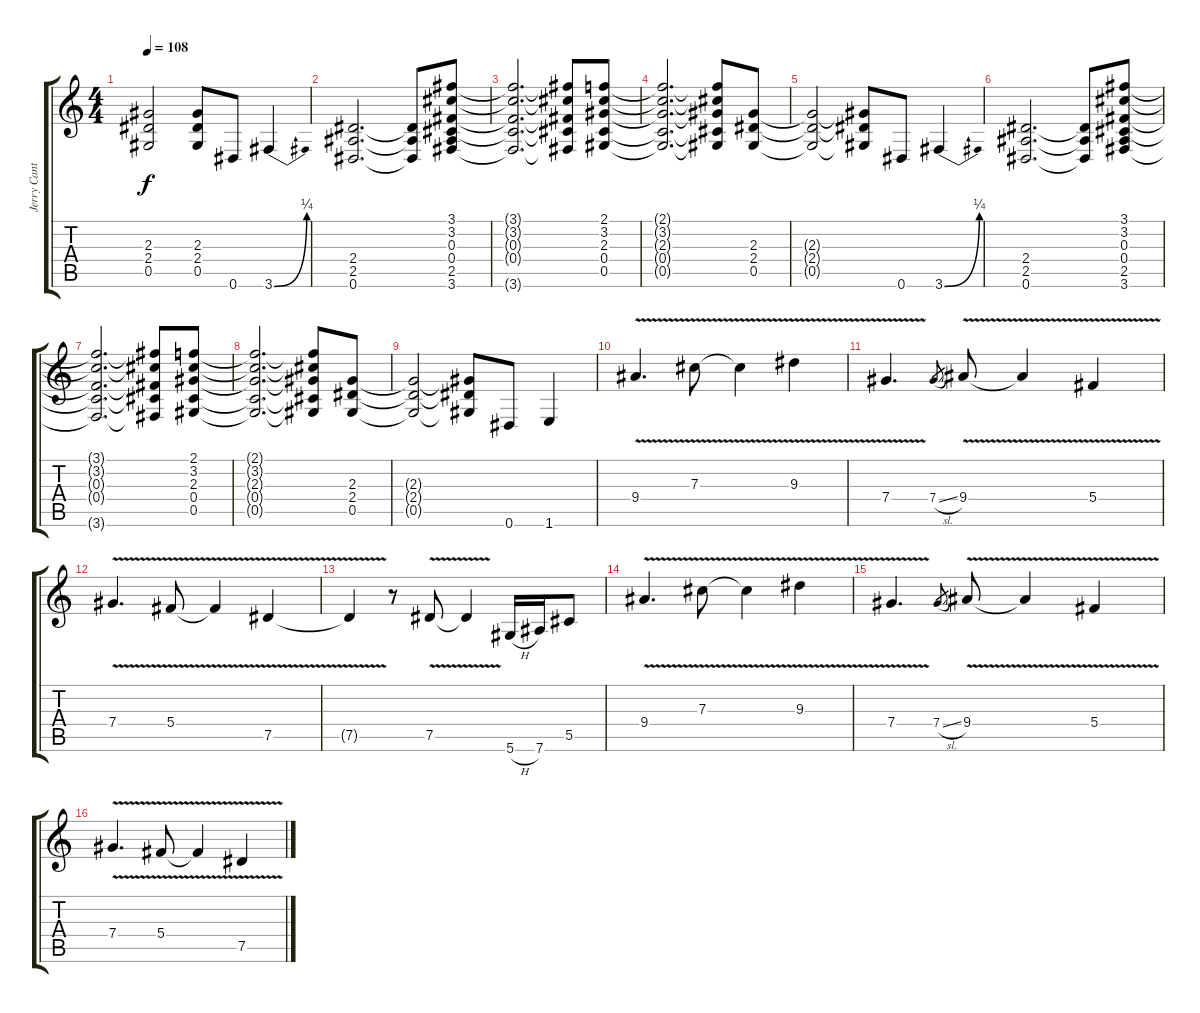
\track ("Jerry Cantrell - Guitar 1" "Jerry Cant") {instrument overdrivenguitar}
\staff {score tabs}
\tuning (Eb4 Bb3 Gb3 Db3 Ab2 Eb2) {hide}
\ts (4 4)
\tempo 108
\clef g2
\ks c
(2.3{t} 2.4{t} 0.5{t}).2{dy f} (2.3 2.4 0.5).8 0.6.8 3.6{be (bend 0 0 60 1)}.4 |
(2.4 2.5 0.6).2{d} (2.4{t} 2.5{t} 0.6{t}).8 (3.1 3.2 0.3 0.4 2.5 3.6).8 |
(3.1{t} 3.2{t} 0.3{t} 0.4{t} 3.6{t}).2{d} (3.1{t} 3.2{t} 0.3{t} 0.4{t} 3.6{t}).8 (2.1 3.2 2.3 0.4 0.5).8 |
(2.1{t} 3.2{t} 2.3{t} 0.4{t} 0.5{t}).2{d} (2.1{t} 3.2{t} 2.3{t} 0.4{t} 0.5{t}).8 (2.3 2.4 0.5).8 |
(2.3{t} 2.4{t} 0.5{t}).2 (2.3{t} 2.4{t} 0.5{t}).8 0.6.8 3.6{be (bend 0 0 60 1)}.4 |
(2.4 2.5 0.6).2{d} (2.4{t} 2.5{t} 0.6{t}).8 (3.1 3.2 0.3 0.4 2.5 3.6).8 |
(3.1{t} 3.2{t} 0.3{t} 0.4{t} 3.6{t}).2{d} (3.1{t} 3.2{t} 0.3{t} 0.4{t} 3.6{t}).8 (2.1 3.2 2.3 0.4 0.5).8 |
(2.1{t} 3.2{t} 2.3{t} 0.4{t} 0.5{t}).2{d} (2.1{t} 3.2{t} 2.3{t} 0.4{t} 0.5{t}).8 (2.3 2.4 0.5).8 |
(2.3{t} 2.4{t} 0.5{t}).2 (2.3{t} 2.4{t} 0.5{t}).8 0.6.8 1.6.4 |
9.4{v}.4{d} 7.3{v}.8 7.3{t}.4 9.3{v}.4 |
7.4{v}.4{d} 7.4{sl}.8{gr} 9.4{v}.8 9.4{t}.4 5.4{v}.4 |
7.4{v}.4{d} 5.4{v}.8 5.4{t}.4 7.5{v}.4 |
7.5{t}.4 r.8 7.5{v}.8 7.5{t}.4 5.6{h}.16 7.6.16 5.5.8 |
9.4{v}.4{d} 7.3{v}.8 7.3{t}.4 9.3{v}.4 |
7.4{v}.4{d} 7.4{sl}.8{gr} 9.4{v}.8 9.4{t}.4 5.4{v}.4 |
7.4{v}.4{d} 5.4{v}.8 5.4{t}.4 7.5{v}.4
